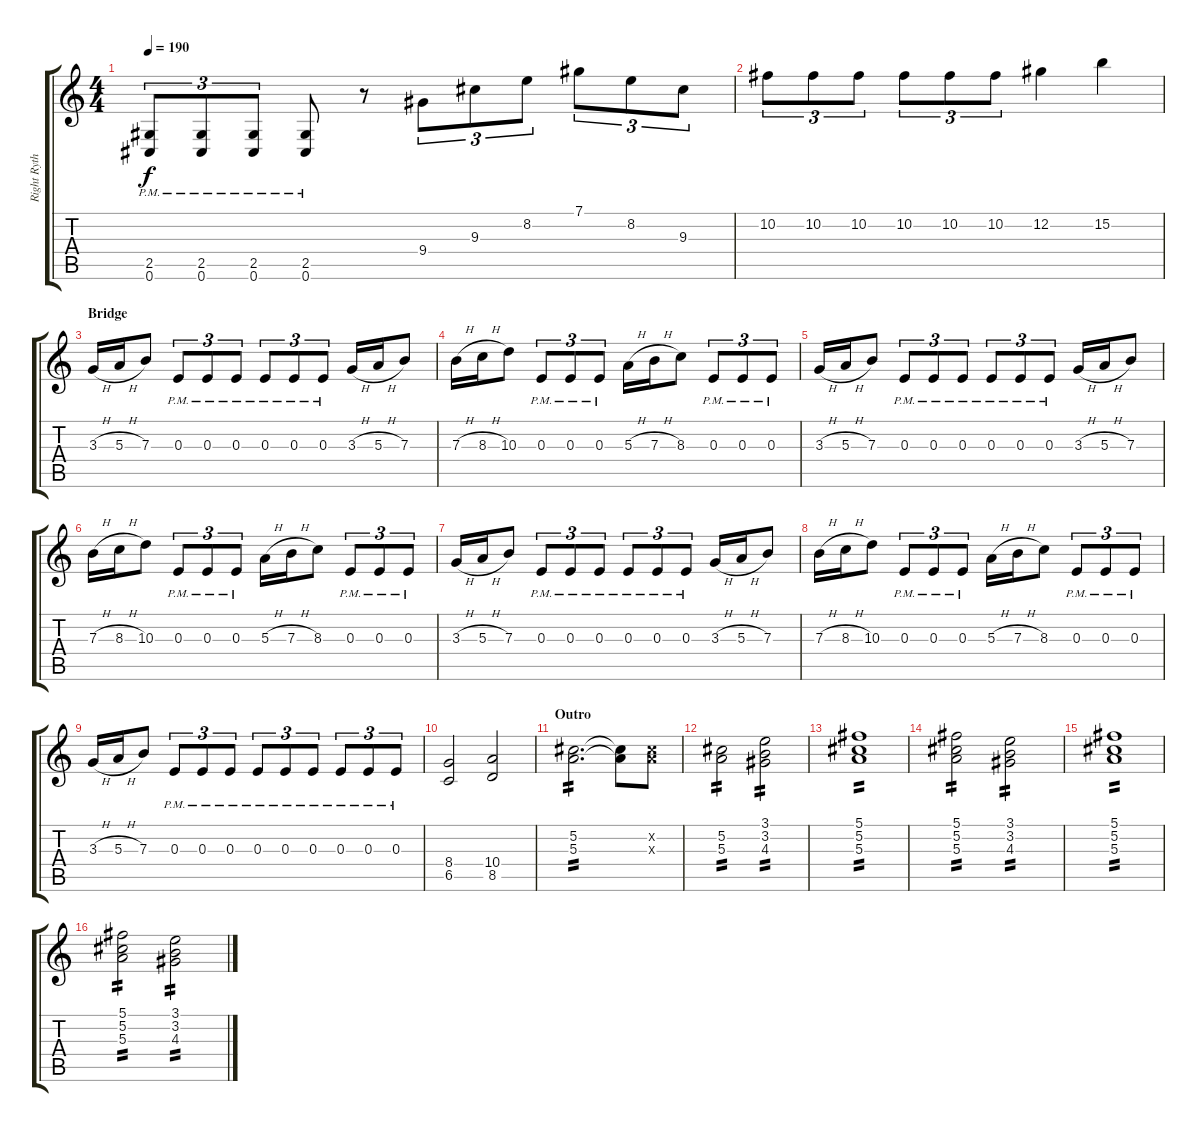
\track ("Right Rythm Guitar (Rythm Guitar)" "Right Ryth") {instrument distortionguitar}
\staff {score tabs}
\tuning (Db4 Ab3 E3 B2 Gb2 Db2) {hide}
\ts (4 4)
\tempo 190
\clef g2
\ks c
(2.5{pm} 0.6{pm}).8{tu (3 2) dy f} (2.5{pm} 0.6{pm}).8{tu (3 2)} (2.5{pm} 0.6{pm}).8{tu (3 2)} (2.5{pm} 0.6{pm}).8 r.8 9.4.8{tu (3 2)} 9.3.8{tu (3 2)} 8.2.8{tu (3 2)} 7.1.8{tu (3 2)} 8.2.8{tu (3 2)} 9.3.8{tu (3 2)} |
10.2.8{tu (3 2)} 10.2.8{tu (3 2)} 10.2.8{tu (3 2)} 10.2.8{tu (3 2)} 10.2.8{tu (3 2)} 10.2.8{tu (3 2)} 12.2.4 15.2.4 |
\section ("" "Bridge")
3.3{h}.16 5.3{h}.16 7.3.8 0.3{pm}.8{tu (3 2)} 0.3{pm}.8{tu (3 2)} 0.3{pm}.8{tu (3 2)} 0.3{pm}.8{tu (3 2)} 0.3{pm}.8{tu (3 2)} 0.3{pm}.8{tu (3 2)} 3.3{h}.16 5.3{h}.16 7.3.8 |
7.3{h}.16 8.3{h}.16 10.3.8 0.3{pm}.8{tu (3 2)} 0.3{pm}.8{tu (3 2)} 0.3{pm}.8{tu (3 2)} 5.3{h}.16 7.3{h}.16 8.3.8 0.3{pm}.8{tu (3 2)} 0.3{pm}.8{tu (3 2)} 0.3{pm}.8{tu (3 2)} |
3.3{h}.16 5.3{h}.16 7.3.8 0.3{pm}.8{tu (3 2)} 0.3{pm}.8{tu (3 2)} 0.3{pm}.8{tu (3 2)} 0.3{pm}.8{tu (3 2)} 0.3{pm}.8{tu (3 2)} 0.3{pm}.8{tu (3 2)} 3.3{h}.16 5.3{h}.16 7.3.8 |
7.3{h}.16 8.3{h}.16 10.3.8 0.3{pm}.8{tu (3 2)} 0.3{pm}.8{tu (3 2)} 0.3{pm}.8{tu (3 2)} 5.3{h}.16 7.3{h}.16 8.3.8 0.3{pm}.8{tu (3 2)} 0.3{pm}.8{tu (3 2)} 0.3{pm}.8{tu (3 2)} |
3.3{h}.16 5.3{h}.16 7.3.8 0.3{pm}.8{tu (3 2)} 0.3{pm}.8{tu (3 2)} 0.3{pm}.8{tu (3 2)} 0.3{pm}.8{tu (3 2)} 0.3{pm}.8{tu (3 2)} 0.3{pm}.8{tu (3 2)} 3.3{h}.16 5.3{h}.16 7.3.8 |
7.3{h}.16 8.3{h}.16 10.3.8 0.3{pm}.8{tu (3 2)} 0.3{pm}.8{tu (3 2)} 0.3{pm}.8{tu (3 2)} 5.3{h}.16 7.3{h}.16 8.3.8 0.3{pm}.8{tu (3 2)} 0.3{pm}.8{tu (3 2)} 0.3{pm}.8{tu (3 2)} |
3.3{h}.16 5.3{h}.16 7.3.8 0.3{pm}.8{tu (3 2)} 0.3{pm}.8{tu (3 2)} 0.3{pm}.8{tu (3 2)} 0.3{pm}.8{tu (3 2)} 0.3{pm}.8{tu (3 2)} 0.3{pm}.8{tu (3 2)} 0.3{pm}.8{tu (3 2)} 0.3{pm}.8{tu (3 2)} 0.3{pm}.8{tu (3 2)} |
(8.4 6.5).2 (10.4 8.5).2 |
\section ("" "Outro")
(5.2 5.3).2{d tp 2} (5.2{t} 5.3{t}).8 (5.2{x} 5.3{x}).8 |
(5.2 5.3).2{tp 2} (3.1 3.2 4.3).2{tp 2} |
(5.1 5.2 5.3).1{tp 2} |
(5.1 5.2 5.3).2{tp 2} (3.1 3.2 4.3).2{tp 2} |
(5.1 5.2 5.3).1{tp 2} |
(5.1 5.2 5.3).2{tp 2} (3.1 3.2 4.3).2{tp 2}
